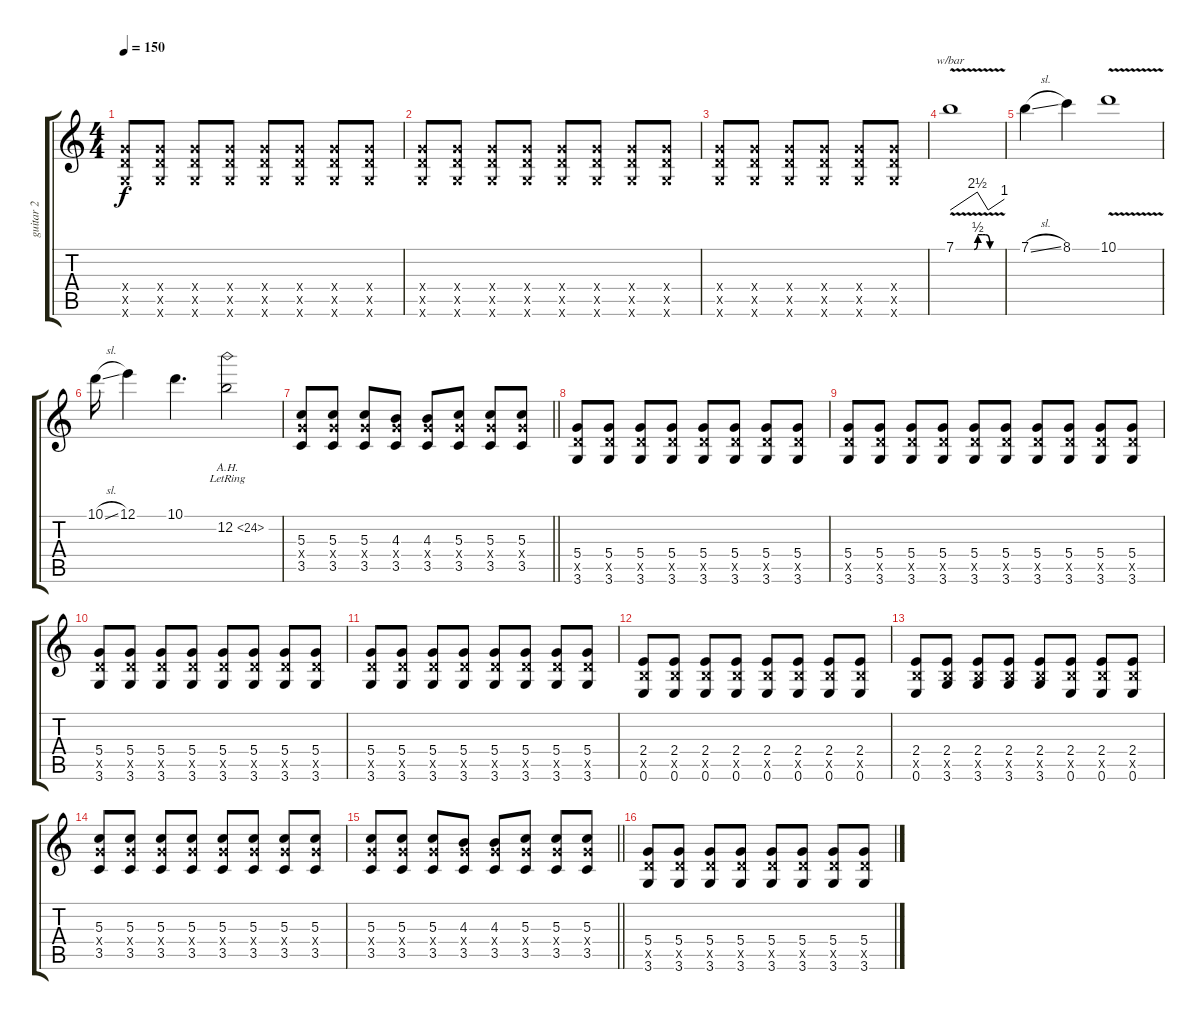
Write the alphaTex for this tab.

\track ("guitar 2" "guitar 2") {instrument acousticguitarsteel}
\staff {score tabs}
\tuning (E4 B3 G3 D3 A2 E2) {hide}
\ts (4 4)
\tempo 150
\clef g2
\ks c
(5.4{x} 5.5{x} 3.6{x}).8{dy f} (5.4{x} 5.5{x} 3.6{x}).8 (5.4{x} 5.5{x} 3.6{x}).8 (5.4{x} 5.5{x} 3.6{x}).8 (5.4{x} 5.5{x} 3.6{x}).8 (5.4{x} 5.5{x} 3.6{x}).8 (5.4{x} 5.5{x} 3.6{x}).8 (5.4{x} 5.5{x} 3.6{x}).8 |
(5.4{x} 5.5{x} 3.6{x}).8 (5.4{x} 5.5{x} 3.6{x}).8 (5.4{x} 5.5{x} 3.6{x}).8 (5.4{x} 5.5{x} 3.6{x}).8 (5.4{x} 5.5{x} 3.6{x}).8 (5.4{x} 5.5{x} 3.6{x}).8 (5.4{x} 5.5{x} 3.6{x}).8 (5.4{x} 5.5{x} 3.6{x}).8 |
(5.4{x} 5.5{x} 3.6{x}).8 (5.4{x} 5.5{x} 3.6{x}).8 (5.4{x} 5.5{x} 3.6{x}).8 (5.4{x} 5.5{x} 3.6{x}).8 (5.4{x} 5.5{x} 3.6{x}).8 (5.4{x} 5.5{x} 3.6{x}).8 |
7.1{be (custom 0 0 10 0 20 0 24 0 29 2 35 2 39 2 45 0 49 0 60 0) v}.1{tbe (custom default 0 0 30 10 42 0 60 4)} |
7.1{sl}.4 8.1.4 10.1{v}.1 |
10.1{sl}.16 12.1.4 10.1.4{d} 12.2{ah 12 lr}.2 |
\barLineRight lightlight
(5.3 5.4{x} 3.5).8 (5.3 5.4{x} 3.5).8 (5.3 5.4{x} 3.5).8 (4.3 5.4{x} 3.5).8 (4.3 5.4{x} 3.5).8 (5.3 5.4{x} 3.5).8 (5.3 5.4{x} 3.5).8 (5.3 5.4{x} 3.5).8 |
(5.4 5.5{x} 3.6).8 (5.4 5.5{x} 3.6).8 (5.4 5.5{x} 3.6).8 (5.4 5.5{x} 3.6).8 (5.4 5.5{x} 3.6).8 (5.4 5.5{x} 3.6).8 (5.4 5.5{x} 3.6).8 (5.4 5.5{x} 3.6).8 |
(5.4 5.5{x} 3.6).8 (5.4 5.5{x} 3.6).8 (5.4 5.5{x} 3.6).8 (5.4 5.5{x} 3.6).8 (5.4 5.5{x} 3.6).8 (5.4 5.5{x} 3.6).8 (5.4 5.5{x} 3.6).8 (5.4 5.5{x} 3.6).8 (5.4 5.5{x} 3.6).8 (5.4 5.5{x} 3.6).8 |
(5.4 5.5{x} 3.6).8 (5.4 5.5{x} 3.6).8 (5.4 5.5{x} 3.6).8 (5.4 5.5{x} 3.6).8 (5.4 5.5{x} 3.6).8 (5.4 5.5{x} 3.6).8 (5.4 5.5{x} 3.6).8 (5.4 5.5{x} 3.6).8 |
(5.4 5.5{x} 3.6).8 (5.4 5.5{x} 3.6).8 (5.4 5.5{x} 3.6).8 (5.4 5.5{x} 3.6).8 (5.4 5.5{x} 3.6).8 (5.4 5.5{x} 3.6).8 (5.4 5.5{x} 3.6).8 (5.4 5.5{x} 3.6).8 |
(2.4 2.5{x} 0.6).8 (2.4 2.5{x} 0.6).8 (2.4 2.5{x} 0.6).8 (2.4 2.5{x} 0.6).8 (2.4 2.5{x} 0.6).8 (2.4 2.5{x} 0.6).8 (2.4 2.5{x} 0.6).8 (2.4 2.5{x} 0.6).8 |
(2.4 2.5{x} 0.6).8 (2.4 2.5{x} 3.6).8 (2.4 2.5{x} 3.6).8 (2.4 2.5{x} 3.6).8 (2.4 2.5{x} 3.6).8 (2.4 2.5{x} 0.6).8 (2.4 2.5{x} 0.6).8 (2.4 2.5{x} 0.6).8 |
(5.3 5.4{x} 3.5).8 (5.3 5.4{x} 3.5).8 (5.3 5.4{x} 3.5).8 (5.3 5.4{x} 3.5).8 (5.3 5.4{x} 3.5).8 (5.3 5.4{x} 3.5).8 (5.3 5.4{x} 3.5).8 (5.3 5.4{x} 3.5).8 |
\barLineRight lightlight
(5.3 5.4{x} 3.5).8 (5.3 5.4{x} 3.5).8 (5.3 5.4{x} 3.5).8 (4.3 5.4{x} 3.5).8 (4.3 5.4{x} 3.5).8 (5.3 5.4{x} 3.5).8 (5.3 5.4{x} 3.5).8 (5.3 5.4{x} 3.5).8 |
(5.4 5.5{x} 3.6).8 (5.4 5.5{x} 3.6).8 (5.4 5.5{x} 3.6).8 (5.4 5.5{x} 3.6).8 (5.4 5.5{x} 3.6).8 (5.4 5.5{x} 3.6).8 (5.4 5.5{x} 3.6).8 (5.4 5.5{x} 3.6).8
